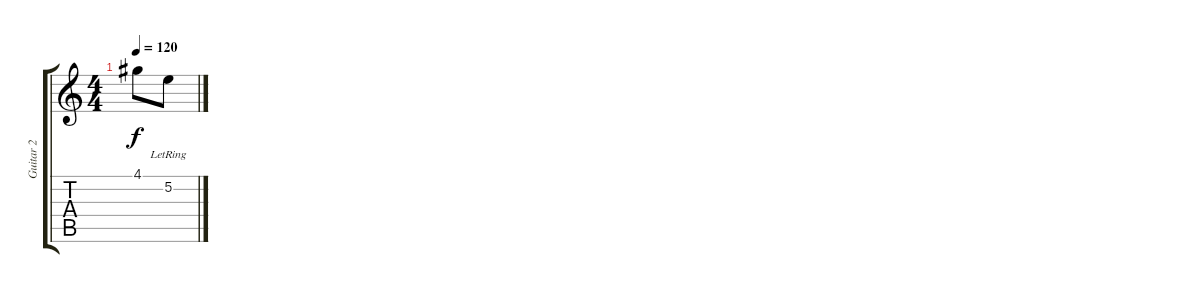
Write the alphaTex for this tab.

\track ("Guitar 2" "Guitar 2") {instrument overdrivenguitar}
\staff {score tabs}
\tuning (E4 B3 G3 D3 A2 E2) {hide}
\ts (4 4)
\tempo 120
\clef g2
\ks c
4.1.8{dy f} 5.2{lr}.8
